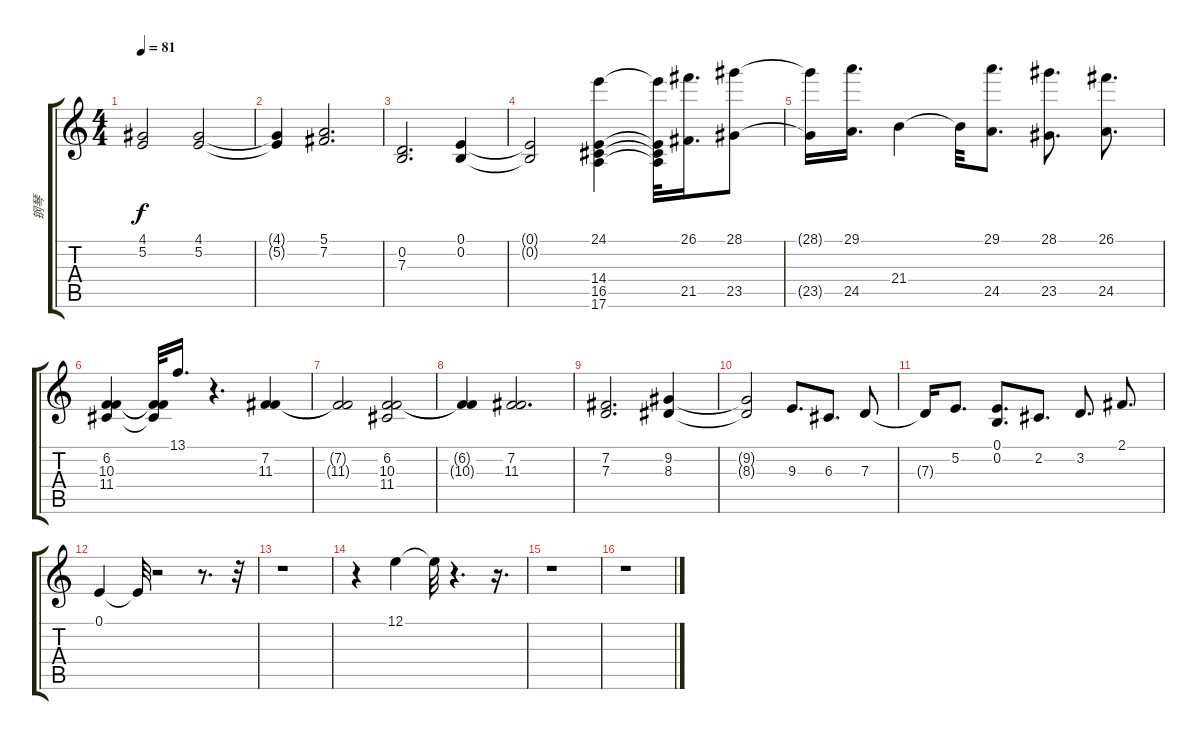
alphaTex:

\track ("钢琴" "钢琴") {instrument electricpiano2}
\staff {score tabs}
\tuning (E4 B3 G3 D3 A2 E2) {hide}
\ts (4 4)
\tempo 81
\clef g2
\ks c
(4.1{t} 5.2{t}).2{dy f} (4.1 5.2).2 |
(4.1{t} 5.2{t}).4 (5.1 7.2).2{d} |
(0.2 7.3).2{d} (0.1 0.2).4 |
(0.1{t} 0.2{t}).2 (24.1 14.4 16.5 17.6).4 (24.1{t} 14.4{t} 16.5{t} 17.6{t}).32 (26.1 21.5).16{d} (28.1 23.5).8 |
(28.1{t} 23.5{t}).16 (29.1 24.5).16{d} 21.4.4 21.4{t}.32 (29.1 24.5).8{d} (28.1 23.5).8{d} (26.1 24.5).8{d} |
(6.2 10.3 11.4).4 (6.2{t} 10.3{t} 11.4{t}).32 13.1.16{d} r.4{d} (7.2 11.3).4 |
(7.2{t} 11.3{t}).2 (6.2 10.3 11.4).2 |
(6.2{t} 10.3{t}).4 (7.2 11.3).2{d} |
(7.2 7.3).2{d} (9.2 8.3).4 |
(9.2{t} 8.3{t}).2 9.3.8{d} 6.3.8{d} 7.3.8 |
7.3{t}.16 5.2.8{d} (0.1 0.2).8{d} 2.2.8{d} 3.2.8{d} 2.1.8{d} |
0.1.4 0.1{t}.32 r.2 r.8{d} r.32 |
r.1 |
r.4 12.1.4 12.1{t}.32 r.4{d} r.16{d} |
r.1 |
r.1
